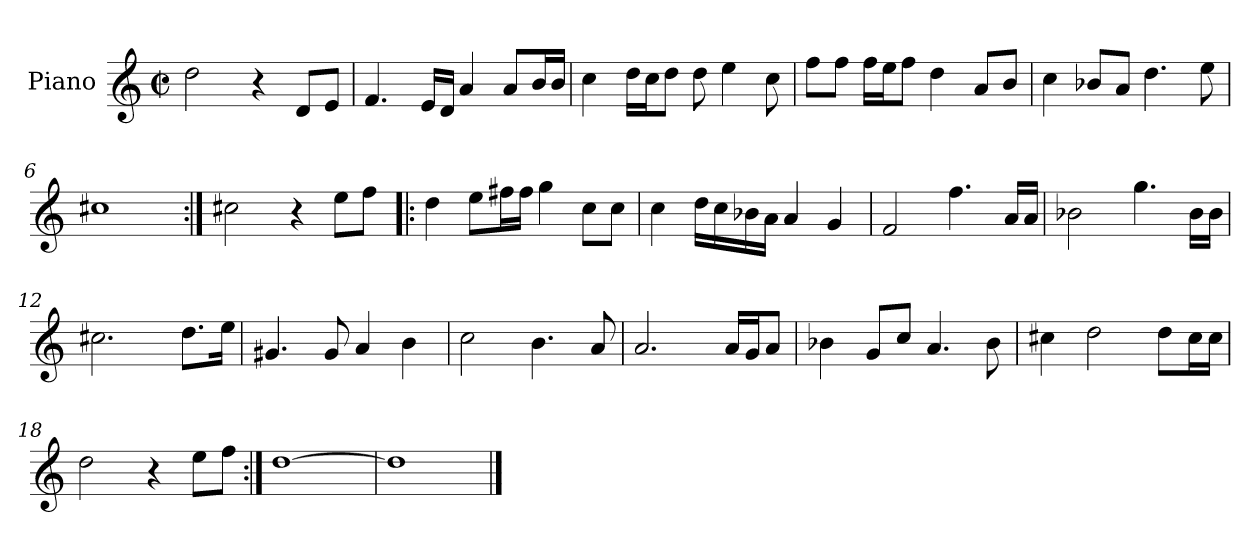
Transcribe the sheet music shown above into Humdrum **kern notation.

**kern
*part1
*staff1
*I"Piano
*I'Pno.
*clefG2
*k[]
*M2/2
*met(c|)
=1
2dd\
4r
8d/L
8e/J
=2
4.f/
16e/LL
16d/JJ
4a/
8a/L
16b/L
16b/JJ
=3
4cc\
16dd\LL
16cc\J
8dd\J
8dd\
4ee\
8cc\
=4
8ff\L
8ff\J
16ff\LL
16ee\J
8ff\J
4dd\
8a/L
8b/J
=5
4cc\
8b-X/L
8a/J
4.dd\
8ee\
=6
1cc#X
=7:|!
2cc#X\
4r
8ee\L
8ff\J
!!LO:LB:g=z
=8!|:
4dd\
8ee\L
16ff#X\L
16ff#\JJ
4gg\
8cc\L
8cc\J
=9
4cc\
16dd\LL
16cc\
16b-X\
16a\JJ
4a/
4g/
=10
2f/
4.ff\
16a/LL
16a/JJ
=11
2b-X\
4.gg\
16b-\LL
16b-\JJ
=12
2.cc#X\
8.dd\L
16ee\Jk
=13
4.g#X/
8g#/
4a/
4b\
=14
2cc\
4.b\
8a/
!!LO:LB:g=z
=15
2.a/
16a/LL
16g/J
8a/J
=16
4b-X\
8g/L
8cc/J
4.a/
8b-\
=17
4cc#X\
2dd\
8dd\L
16cc#\L
16cc#\JJ
=18
2dd\
4r
8ee\L
8ff\J
=19:|!
[1dd
=20
1dd]
==
*-
